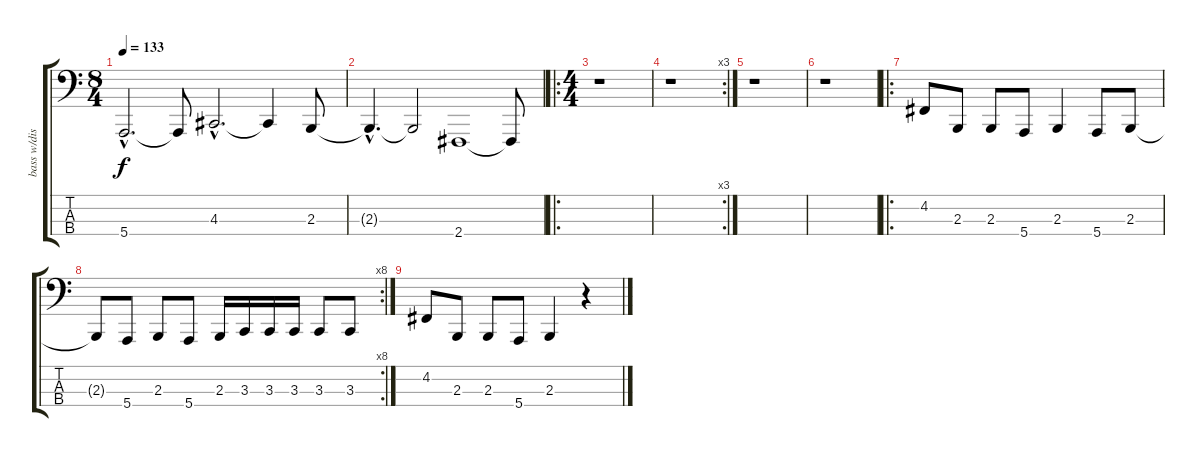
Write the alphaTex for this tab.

\track ("bass w/dist" "bass w/dis") {instrument lead8bassandlead}
\staff {score tabs}
\tuning (G2 D2 A1 E1) {hide}
\ts (8 4)
\tempo 133
\clef f4
\ks c
5.4{hac}.2{d dy f} 5.4{t}.8 4.3{hac}.2{d} 4.3{t}.4 2.3.8 |
2.3{hac t}.4{d} 2.3{t}.2 2.4.1 2.4{t}.8 |
\ro
\ts (4 4)
r.1 |
\rc 3
r.1 |
r.1 |
r.1 |
\ro
4.2.8 2.3.8 2.3.8 5.4.8 2.3.4 5.4.8 2.3.8 |
\rc 8
2.3{t}.8 5.4.8 2.3.8 5.4.8 2.3.16 3.3.16 3.3.16 3.3.16 3.3.8 3.3.8 |
4.2.8 2.3.8 2.3.8 5.4.8 2.3.4 r.4
